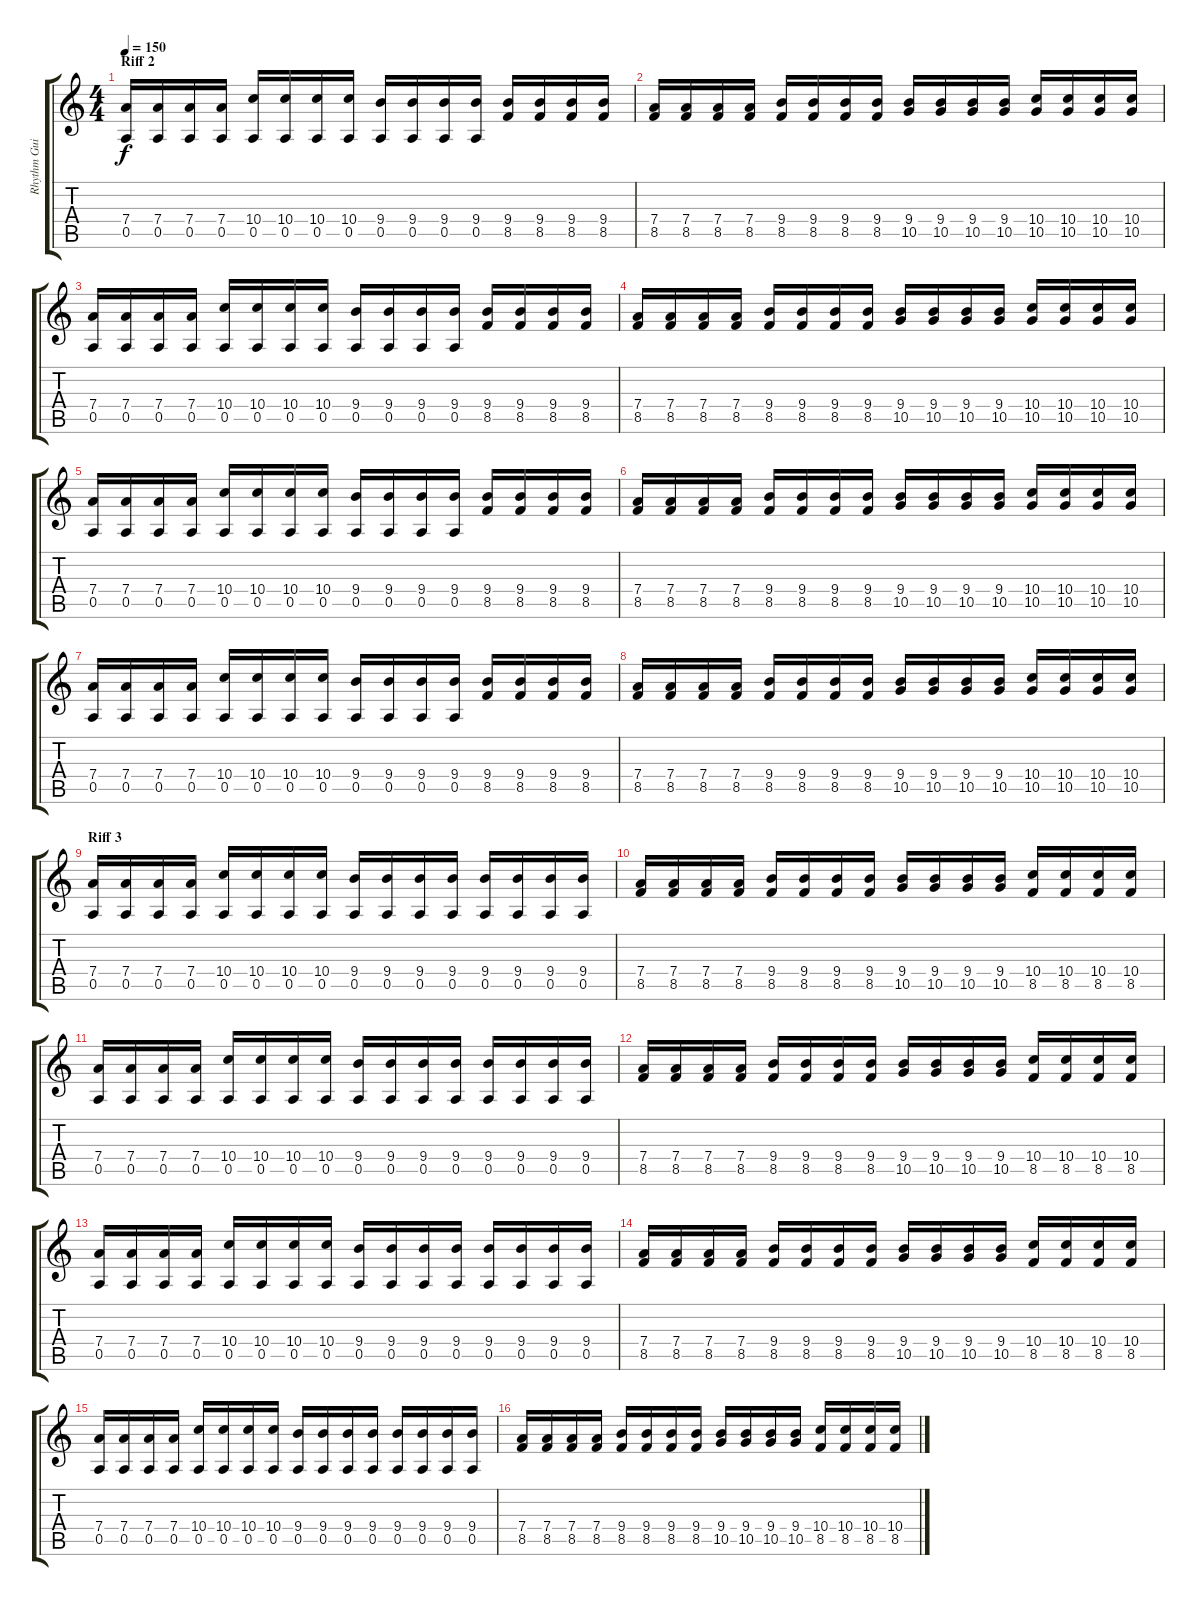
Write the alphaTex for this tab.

\track ("Rhythm Guitar" "Rhythm Gui") {instrument distortionguitar}
\staff {score tabs}
\tuning (E4 B3 G3 D3 A2 E2) {hide}
\ts (4 4)
\section ("" "Riff 2")
\tempo 150
\clef g2
\ks c
(7.4 0.5).16{dy f} (7.4 0.5).16 (7.4 0.5).16 (7.4 0.5).16 (10.4 0.5).16 (10.4 0.5).16 (10.4 0.5).16 (10.4 0.5).16 (9.4 0.5).16 (9.4 0.5).16 (9.4 0.5).16 (9.4 0.5).16 (9.4 8.5).16 (9.4 8.5).16 (9.4 8.5).16 (9.4 8.5).16 |
(7.4 8.5).16 (7.4 8.5).16 (7.4 8.5).16 (7.4 8.5).16 (9.4 8.5).16 (9.4 8.5).16 (9.4 8.5).16 (9.4 8.5).16 (9.4 10.5).16 (9.4 10.5).16 (9.4 10.5).16 (9.4 10.5).16 (10.4 10.5).16 (10.4 10.5).16 (10.4 10.5).16 (10.4 10.5).16 |
(7.4 0.5).16 (7.4 0.5).16 (7.4 0.5).16 (7.4 0.5).16 (10.4 0.5).16 (10.4 0.5).16 (10.4 0.5).16 (10.4 0.5).16 (9.4 0.5).16 (9.4 0.5).16 (9.4 0.5).16 (9.4 0.5).16 (9.4 8.5).16 (9.4 8.5).16 (9.4 8.5).16 (9.4 8.5).16 |
(7.4 8.5).16 (7.4 8.5).16 (7.4 8.5).16 (7.4 8.5).16 (9.4 8.5).16 (9.4 8.5).16 (9.4 8.5).16 (9.4 8.5).16 (9.4 10.5).16 (9.4 10.5).16 (9.4 10.5).16 (9.4 10.5).16 (10.4 10.5).16 (10.4 10.5).16 (10.4 10.5).16 (10.4 10.5).16 |
(7.4 0.5).16 (7.4 0.5).16 (7.4 0.5).16 (7.4 0.5).16 (10.4 0.5).16 (10.4 0.5).16 (10.4 0.5).16 (10.4 0.5).16 (9.4 0.5).16 (9.4 0.5).16 (9.4 0.5).16 (9.4 0.5).16 (9.4 8.5).16 (9.4 8.5).16 (9.4 8.5).16 (9.4 8.5).16 |
(7.4 8.5).16 (7.4 8.5).16 (7.4 8.5).16 (7.4 8.5).16 (9.4 8.5).16 (9.4 8.5).16 (9.4 8.5).16 (9.4 8.5).16 (9.4 10.5).16 (9.4 10.5).16 (9.4 10.5).16 (9.4 10.5).16 (10.4 10.5).16 (10.4 10.5).16 (10.4 10.5).16 (10.4 10.5).16 |
(7.4 0.5).16 (7.4 0.5).16 (7.4 0.5).16 (7.4 0.5).16 (10.4 0.5).16 (10.4 0.5).16 (10.4 0.5).16 (10.4 0.5).16 (9.4 0.5).16 (9.4 0.5).16 (9.4 0.5).16 (9.4 0.5).16 (9.4 8.5).16 (9.4 8.5).16 (9.4 8.5).16 (9.4 8.5).16 |
(7.4 8.5).16 (7.4 8.5).16 (7.4 8.5).16 (7.4 8.5).16 (9.4 8.5).16 (9.4 8.5).16 (9.4 8.5).16 (9.4 8.5).16 (9.4 10.5).16 (9.4 10.5).16 (9.4 10.5).16 (9.4 10.5).16 (10.4 10.5).16 (10.4 10.5).16 (10.4 10.5).16 (10.4 10.5).16 |
\section ("" "Riff 3")
(7.4 0.5).16 (7.4 0.5).16 (7.4 0.5).16 (7.4 0.5).16 (10.4 0.5).16 (10.4 0.5).16 (10.4 0.5).16 (10.4 0.5).16 (9.4 0.5).16 (9.4 0.5).16 (9.4 0.5).16 (9.4 0.5).16 (9.4 0.5).16 (9.4 0.5).16 (9.4 0.5).16 (9.4 0.5).16 |
(7.4 8.5).16 (7.4 8.5).16 (7.4 8.5).16 (7.4 8.5).16 (9.4 8.5).16 (9.4 8.5).16 (9.4 8.5).16 (9.4 8.5).16 (9.4 10.5).16 (9.4 10.5).16 (9.4 10.5).16 (9.4 10.5).16 (10.4 8.5).16 (10.4 8.5).16 (10.4 8.5).16 (10.4 8.5).16 |
(7.4 0.5).16 (7.4 0.5).16 (7.4 0.5).16 (7.4 0.5).16 (10.4 0.5).16 (10.4 0.5).16 (10.4 0.5).16 (10.4 0.5).16 (9.4 0.5).16 (9.4 0.5).16 (9.4 0.5).16 (9.4 0.5).16 (9.4 0.5).16 (9.4 0.5).16 (9.4 0.5).16 (9.4 0.5).16 |
(7.4 8.5).16 (7.4 8.5).16 (7.4 8.5).16 (7.4 8.5).16 (9.4 8.5).16 (9.4 8.5).16 (9.4 8.5).16 (9.4 8.5).16 (9.4 10.5).16 (9.4 10.5).16 (9.4 10.5).16 (9.4 10.5).16 (10.4 8.5).16 (10.4 8.5).16 (10.4 8.5).16 (10.4 8.5).16 |
(7.4 0.5).16 (7.4 0.5).16 (7.4 0.5).16 (7.4 0.5).16 (10.4 0.5).16 (10.4 0.5).16 (10.4 0.5).16 (10.4 0.5).16 (9.4 0.5).16 (9.4 0.5).16 (9.4 0.5).16 (9.4 0.5).16 (9.4 0.5).16 (9.4 0.5).16 (9.4 0.5).16 (9.4 0.5).16 |
(7.4 8.5).16 (7.4 8.5).16 (7.4 8.5).16 (7.4 8.5).16 (9.4 8.5).16 (9.4 8.5).16 (9.4 8.5).16 (9.4 8.5).16 (9.4 10.5).16 (9.4 10.5).16 (9.4 10.5).16 (9.4 10.5).16 (10.4 8.5).16 (10.4 8.5).16 (10.4 8.5).16 (10.4 8.5).16 |
(7.4 0.5).16 (7.4 0.5).16 (7.4 0.5).16 (7.4 0.5).16 (10.4 0.5).16 (10.4 0.5).16 (10.4 0.5).16 (10.4 0.5).16 (9.4 0.5).16 (9.4 0.5).16 (9.4 0.5).16 (9.4 0.5).16 (9.4 0.5).16 (9.4 0.5).16 (9.4 0.5).16 (9.4 0.5).16 |
(7.4 8.5).16 (7.4 8.5).16 (7.4 8.5).16 (7.4 8.5).16 (9.4 8.5).16 (9.4 8.5).16 (9.4 8.5).16 (9.4 8.5).16 (9.4 10.5).16 (9.4 10.5).16 (9.4 10.5).16 (9.4 10.5).16 (10.4 8.5).16 (10.4 8.5).16 (10.4 8.5).16 (10.4 8.5).16
